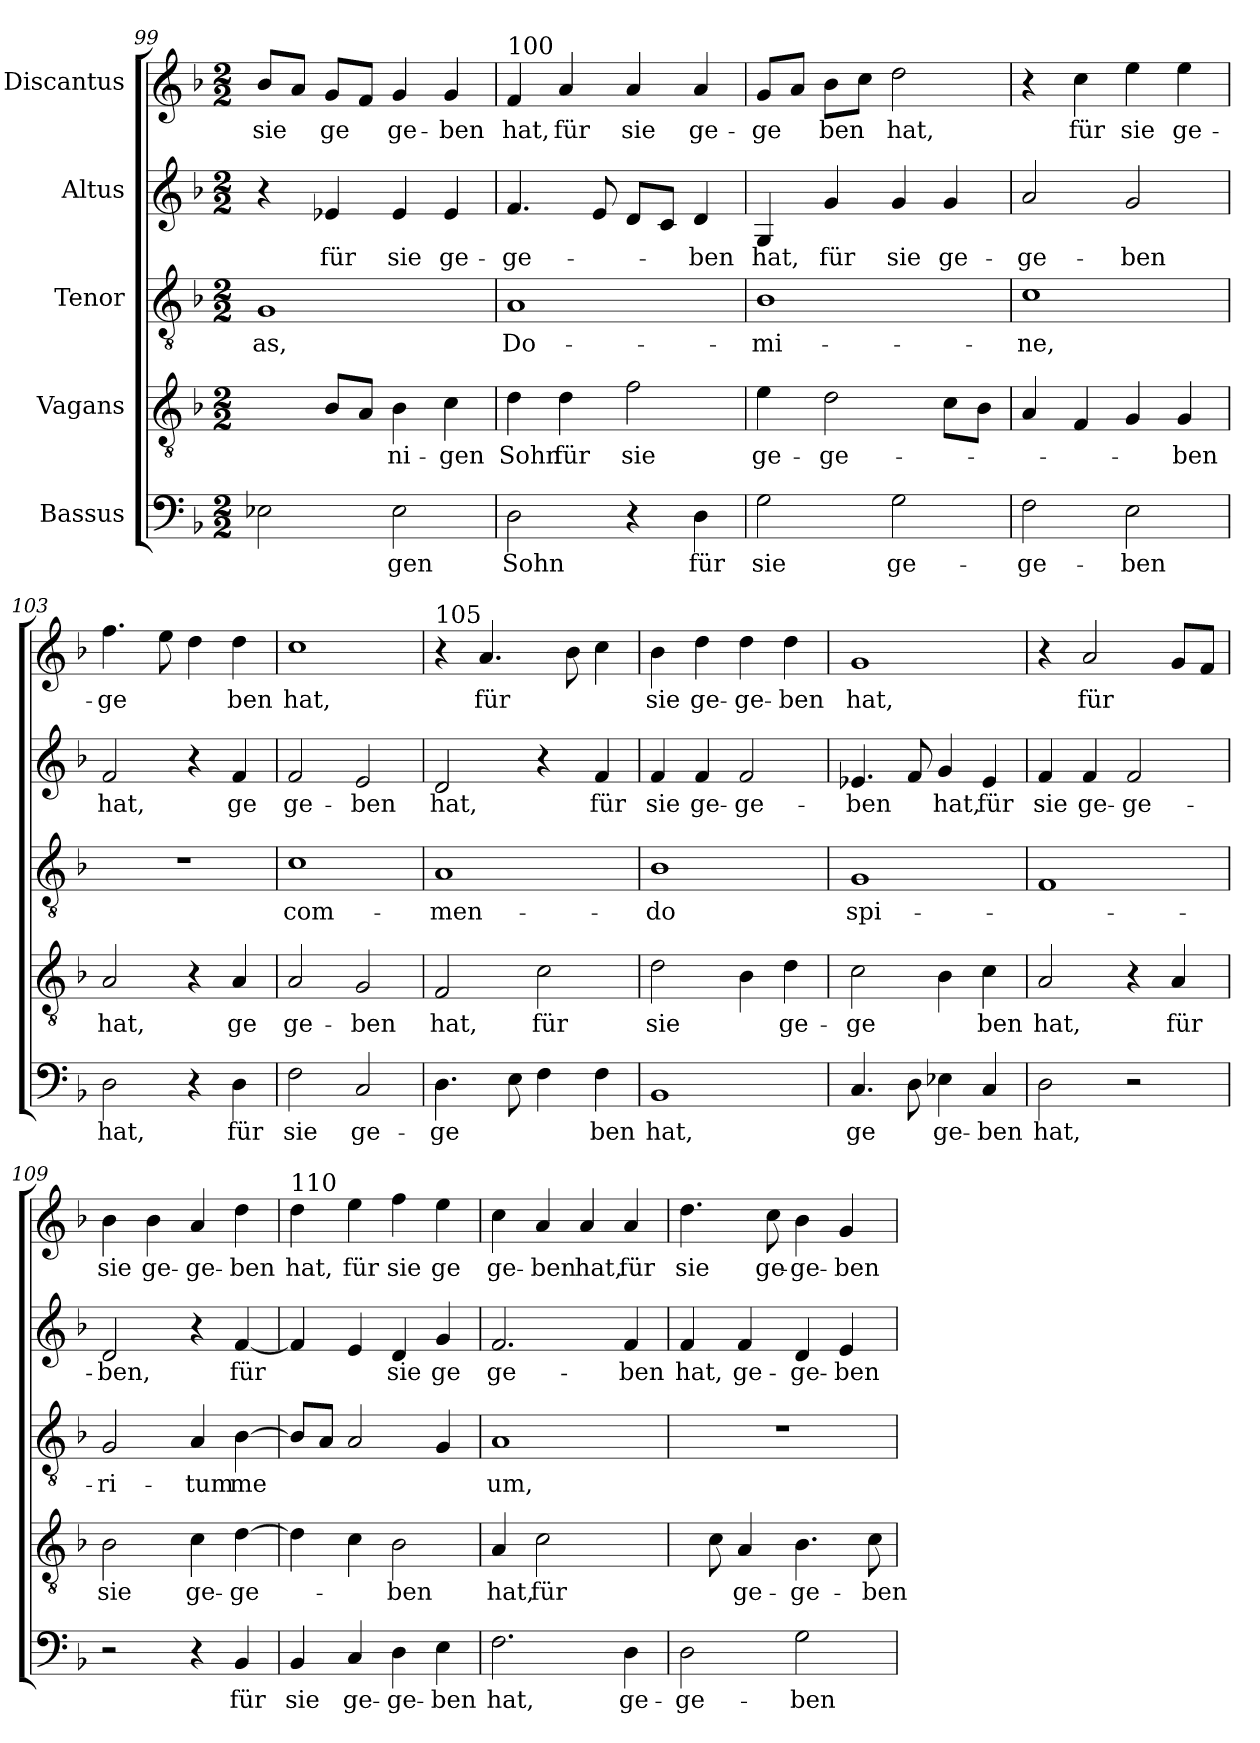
**kern	**text	**kern	**text	**kern	**text	**kern	**text	**kern	**text
*part5	*part5	*part4	*part4	*part3	*part3	*part2	*part2	*part1	*part1
*staff5	*staff5	*staff4	*staff4	*staff3	*staff3	*staff2	*staff2	*staff1	*staff1
*I"Bassus	*	*I"Vagans	*	*I"Tenor	*	*I"Altus	*	*I"Discantus	*
*clefF4	*	*clefGv2	*	*clefGv2	*	*clefG2	*	*clefG2	*
*k[b-]	*	*k[b-]	*	*k[b-]	*	*k[b-]	*	*k[b-]	*
*F:	*	*F:	*	*F:	*	*F:	*	*F:	*
*M2/2	*	*M2/2	*	*M2/2	*	*M2/2	*	*M2/2	*
=99	=99	=99	=99	=99	=99	=99	=99	=99	=99
!	!	!	!LO:LY:b	!	!LO:LY:b	!	!	!	!LO:LY:b
2E-X\	.	4c\yy]	­	1G	-as,	4r	.	8b-/L	sie
.	.	.	.	.	.	.	.	8a/J	.
!	!	!	!	!	!	!	!LO:LY:b	!	!LO:LY:b
.	.	8B-/L	.	.	.	4e-X/	für	8g/L	ge
!	!	!	!	!	!	!	!	!	!LO:LY:b
.	.	8A/J	.	.	.	.	.	8f/J	­
!	!LO:LY:b	!	!LO:LY:b	!	!	!	!LO:LY:b	!	!LO:LY:b
2E-\	-gen	4B-\	ni-	.	.	4e-/	sie	4g/	ge-
!	!	!	!LO:LY:b	!	!	!	!LO:LY:b	!	!LO:LY:b
.	.	4c\	-gen	.	.	4e-/	ge-	4g/	-ben
=100	=100	=100	=100	=100	=100	=100	=100	=100	=100
!	!	!	!	!	!	!	!	!LO:TX:a:t=100	!
!	!LO:LY:b	!	!LO:LY:b	!	!LO:LY:b	!	!LO:LY:b	!	!LO:LY:b
2D\	Sohn	4d\	Sohn	1A	Do-	4.f/	-ge-	4f/	hat,
!	!	!	!LO:LY:b	!	!	!	!	!	!LO:LY:b
.	.	4d\	für	.	.	.	.	4a/	für
.	.	.	.	.	.	8e/	.	.	.
!	!	!	!LO:LY:b	!	!	!	!	!	!LO:LY:b
4r	.	2f\	sie	.	.	8d/L	.	4a/	sie
.	.	.	.	.	.	8c/J	.	.	.
!	!LO:LY:b	!	!	!	!	!	!LO:LY:b	!	!LO:LY:b
4D\	für	.	.	.	.	4d/	-ben	4a/	ge-
=101	=101	=101	=101	=101	=101	=101	=101	=101	=101
!	!LO:LY:b	!	!LO:LY:b	!	!LO:LY:b	!	!LO:LY:b	!	!LO:LY:b
2G\	sie	4e\	ge-	1B-	-mi-	4G/	hat,	8g/L	-ge
!	!	!	!	!	!	!	!	!	!LO:LY:b
.	.	.	.	.	.	.	.	8a/J	­
!	!	!	!LO:LY:b	!	!	!	!LO:LY:b	!	!LO:LY:b
.	.	2d\	-ge-	.	.	4g/	für	8b-\L	ben
.	.	.	.	.	.	.	.	8cc\J	.
!	!LO:LY:b	!	!	!	!	!	!LO:LY:b	!	!LO:LY:b
2G\	ge-	.	.	.	.	4g/	sie	2dd\	hat,
!	!	!	!	!	!	!	!LO:LY:b	!	!
.	.	8c\L	.	.	.	4g/	ge-	.	.
.	.	8B-\J	.	.	.	.	.	.	.
=102	=102	=102	=102	=102	=102	=102	=102	=102	=102
!	!LO:LY:b	!	!	!	!LO:LY:b	!	!LO:LY:b	!	!
2F\	-ge-	4A/	.	1c	-ne,	2a/	-ge-	4r	.
!	!	!	!	!	!	!	!	!	!LO:LY:b
.	.	4F/	.	.	.	.	.	4cc\	für
!	!LO:LY:b	!	!	!	!	!	!LO:LY:b	!	!LO:LY:b
2E\	-ben	4G/	.	.	.	2g/	-ben	4ee\	sie
!	!	!	!LO:LY:b	!	!	!	!	!	!LO:LY:b
.	.	4G/	-ben	.	.	.	.	4ee\	ge-
!!LO:PB:g=z
=103	=103	=103	=103	=103	=103	=103	=103	=103	=103
!	!LO:LY:b	!	!LO:LY:b	!	!	!	!LO:LY:b	!	!LO:LY:b
2D\	hat,	2A/	hat,	1r	.	2f/	hat,	4.ff\	-ge
.	.	.	.	.	.	.	.	8ee\	.
4r	.	4r	.	.	.	4r	.	4dd\	.
!	!LO:LY:b	!	!LO:LY:b	!	!	!	!LO:LY:b	!	!LO:LY:b
4D\	für	4A/	ge­	.	.	4f/	ge­	4dd\	ben
=104	=104	=104	=104	=104	=104	=104	=104	=104	=104
!	!LO:LY:b	!	!LO:LY:b	!	!LO:LY:b	!	!LO:LY:b	!	!LO:LY:b
2F\	sie	2A/	ge-	1c	com-	2f/	ge-	1cc	hat,
!	!LO:LY:b	!	!LO:LY:b	!	!	!	!LO:LY:b	!	!
2C/	ge-	2G/	-ben	.	.	2e/	-ben	.	.
=105	=105	=105	=105	=105	=105	=105	=105	=105	=105
!	!	!	!	!	!	!	!	!LO:TX:a:t=105	!
!	!LO:LY:b	!	!LO:LY:b	!	!LO:LY:b	!	!LO:LY:b	!	!
4.D\	-ge	2F/	hat,	1A	-men-	2d/	hat,	4r	.
!	!	!	!	!	!	!	!	!	!LO:LY:b
.	.	.	.	.	.	.	.	4.a/	für
8E\	.	.	.	.	.	.	.	.	.
!	!	!	!LO:LY:b	!	!	!	!	!	!
4F\	.	2c\	für	.	.	4r	.	.	.
.	.	.	.	.	.	.	.	8b-\	.
!	!LO:LY:b	!	!	!	!	!	!LO:LY:b	!	!
4F\	ben	.	.	.	.	4f/	für	4cc\	.
=106	=106	=106	=106	=106	=106	=106	=106	=106	=106
!	!LO:LY:b	!	!LO:LY:b	!	!LO:LY:b	!	!LO:LY:b	!	!LO:LY:b
1BB-	hat,	2d\	sie	1B-	-do	4f/	sie	4b-\	sie
!	!	!	!	!	!	!	!LO:LY:b	!	!LO:LY:b
.	.	.	.	.	.	4f/	ge-	4dd\	ge-
!	!	!	!	!	!	!	!LO:LY:b	!	!LO:LY:b
.	.	4B-\	.	.	.	2f/	-ge-	4dd\	-ge-
!	!	!	!LO:LY:b	!	!	!	!	!	!LO:LY:b
.	.	4d\	ge-	.	.	.	.	4dd\	-ben
=107	=107	=107	=107	=107	=107	=107	=107	=107	=107
!	!LO:LY:b	!	!LO:LY:b	!	!LO:LY:b	!	!LO:LY:b	!	!LO:LY:b
4.C/	ge	2c\	-ge	1G	spi-	4.e-/	-ben	1g	hat,
!	!LO:LY:b	!	!	!	!	!	!	!	!
8D\	­	.	.	.	.	8f/	.	.	.
!	!LO:LY:b	!	!LO:LY:b	!	!	!	!LO:LY:b	!	!
4E-\	ge-	4B-\	­	.	.	4g/	hat,	.	.
!	!LO:LY:b	!	!LO:LY:b	!	!	!	!LO:LY:b	!	!
4C/	-ben	4c\	ben	.	.	4e-/	für	.	.
=108	=108	=108	=108	=108	=108	=108	=108	=108	=108
!	!LO:LY:b	!	!LO:LY:b	!	!LO:LY:b	!	!LO:LY:b	!	!
2D\	hat,	2A/	hat,	1F	-­-	4f/	sie	4r	.
!	!	!	!	!	!	!	!LO:LY:b	!	!LO:LY:b
.	.	.	.	.	.	4f/	ge-	2a/	für
!	!	!	!	!	!	!	!LO:LY:b	!	!
2r	.	4r	.	.	.	2f/	-ge-	.	.
!	!	!	!LO:LY:b	!	!	!	!	!	!
.	.	4A/	für	.	.	.	.	8g/L	.
.	.	.	.	.	.	.	.	8f/J	.
=109	=109	=109	=109	=109	=109	=109	=109	=109	=109
!	!	!	!LO:LY:b	!	!LO:LY:b	!	!LO:LY:b	!	!LO:LY:b
2r	.	2B-\	sie	2G/	-ri-	2d/	-ben,	4b-\	sie
!	!	!	!	!	!	!	!	!	!LO:LY:b
.	.	.	.	.	.	.	.	4b-\	ge-
!	!	!	!LO:LY:b	!	!LO:LY:b	!	!	!	!LO:LY:b
4r	.	4c\	ge-	4A/	-tum	4r	.	4a/	-ge-
!	!LO:LY:b	!	!LO:LY:b	!	!LO:LY:b	!	!LO:LY:b	!	!LO:LY:b
4BB-/	für	[4d\	-ge-	[4B-\	me	[4f/	für	4dd\	-ben
!!LO:LB:g=z
=110	=110	=110	=110	=110	=110	=110	=110	=110	=110
!	!	!	!	!	!	!	!	!LO:TX:a:t=110	!
!	!LO:LY:b	!	!	!	!LO:LY:b	!	!	!	!LO:LY:b
4BB-/	sie	4d\]	.	8B-/L]	­	4f/]	.	4dd\	hat,
.	.	.	.	8A/J	.	.	.	.	.
!	!LO:LY:b	!	!	!	!LO:LY:b	!	!	!	!LO:LY:b
4C/	ge-	4c\	.	2A/	­	4e/	.	4ee\	für
!	!LO:LY:b	!	!LO:LY:b	!	!	!	!LO:LY:b	!	!LO:LY:b
4D\	-ge-	2B-\	-ben	.	.	4d/	sie	4ff\	sie
!	!LO:LY:b	!	!	!	!LO:LY:b	!	!LO:LY:b	!	!LO:LY:b
4E\	-ben	.	.	4G/	­	4g/	ge­	4ee\	ge­
=111	=111	=111	=111	=111	=111	=111	=111	=111	=111
!	!LO:LY:b	!	!LO:LY:b	!	!LO:LY:b	!	!LO:LY:b	!	!LO:LY:b
2.F\	hat,	4A/	hat,	1A	um,	2.f/	ge-	4cc\	ge-
!	!	!	!LO:LY:b	!	!	!	!	!	!LO:LY:b
.	.	2c\	für	.	.	.	.	4a/	-ben
!	!	!	!	!	!	!	!	!	!LO:LY:b
.	.	.	.	.	.	.	.	4a/	hat,
!	!LO:LY:b	!	!LO:LY:b	!	!	!	!LO:LY:b	!	!LO:LY:b
4D\	ge-	[4d\yy	sie	.	.	4f/	-ben	4a/	für
=112	=112	=112	=112	=112	=112	=112	=112	=112	=112
!	!LO:LY:b	!	!	!	!	!	!LO:LY:b	!	!LO:LY:b
2D\	-ge-	8d\yy]	.	1r	.	4f/	hat,	4.dd\	sie
.	.	8c\	.	.	.	.	.	.	.
!	!	!	!LO:LY:b	!	!	!	!LO:LY:b	!	!
.	.	4A/	ge-	.	.	4f/	ge-	.	.
!	!	!	!	!	!	!	!	!	!LO:LY:b
.	.	.	.	.	.	.	.	8cc\	ge-
!	!LO:LY:b	!	!LO:LY:b	!	!	!	!LO:LY:b	!	!LO:LY:b
2G\	-ben	4.B-\	-ge-	.	.	4d/	-ge-	4b-\	-ge-
!	!	!	!	!	!	!	!LO:LY:b	!	!LO:LY:b
.	.	.	.	.	.	4e/	-ben	4g/	-ben
!	!	!	!LO:LY:b	!	!	!	!	!	!
.	.	8c\	-ben	.	.	.	.	.	.
=	=	=	=	=	=	=	=	=	=
*-	*-	*-	*-	*-	*-	*-	*-	*-	*-
